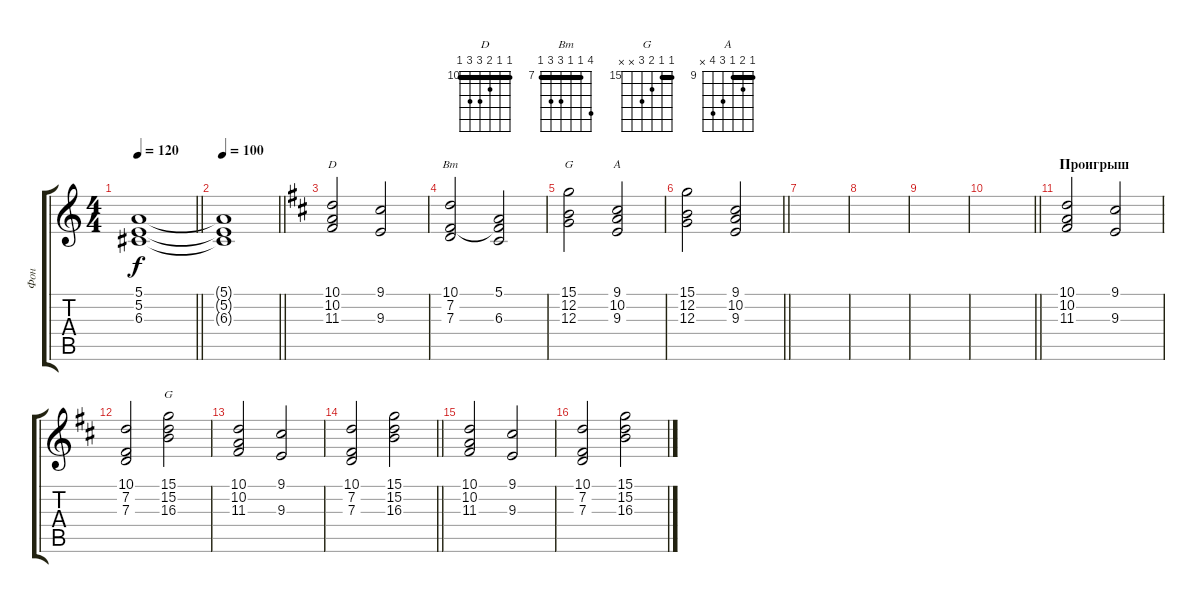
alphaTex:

\track ("Фон" "Фон") {instrument pad2warm}
\staff {score tabs}
\tuning (E4 B3 G3 D3 A2 E2) {hide}
\chord ("D" 10 10 11 12 12 10) {firstfret 10 barre 10}
\chord ("Bm" 10 7 7 9 9 7) {firstfret 7 barre 7}
\chord ("G" 15 12 12 12 14 15) {firstfret 12 barre 12}
\chord ("A" 9 10 9 11 12 x) {firstfret 9 barre 9}
\chord ("G" 15 15 16 17 x x) {firstfret 15 barre 15}
\ts (4 4)
\tempo 120
\clef g2
\barLineRight lightlight
\ks c
(5.1{t} 5.2{t} 6.3{t}).1{dy f} |
\section ("" "")
\tempo 100
\barLineRight lightlight
(5.1{t} 5.2{t} 6.3{t}).1 |
\section ("" "")
\ks d
(10.1 10.2 11.3).2{ch "D" volume 4} (9.1 9.3).2 |
(10.1 7.2 7.3).2{ch "Bm"} (5.1 7.2{t} 6.3).2 |
(15.1 12.2 12.3).2{ch "G"} (9.1 10.2 9.3).2{ch "A"} |
\barLineRight lightlight
(15.1 12.2 12.3).2 (9.1 10.2 9.3).2 |
\section ("" "")
|
|
|
\barLineRight lightlight
|
\section ("" "Проигрыш")
(10.1 10.2 11.3).2 (9.1 9.3).2 |
(10.1 7.2 7.3).2 (15.1 15.2 16.3).2{ch "G"} |
(10.1 10.2 11.3).2 (9.1 9.3).2 |
\barLineRight lightlight
(10.1 7.2 7.3).2 (15.1 15.2 16.3).2 |
\section ("" "")
(10.1 10.2 11.3).2 (9.1 9.3).2 |
(10.1 7.2 7.3).2 (15.1 15.2 16.3).2
